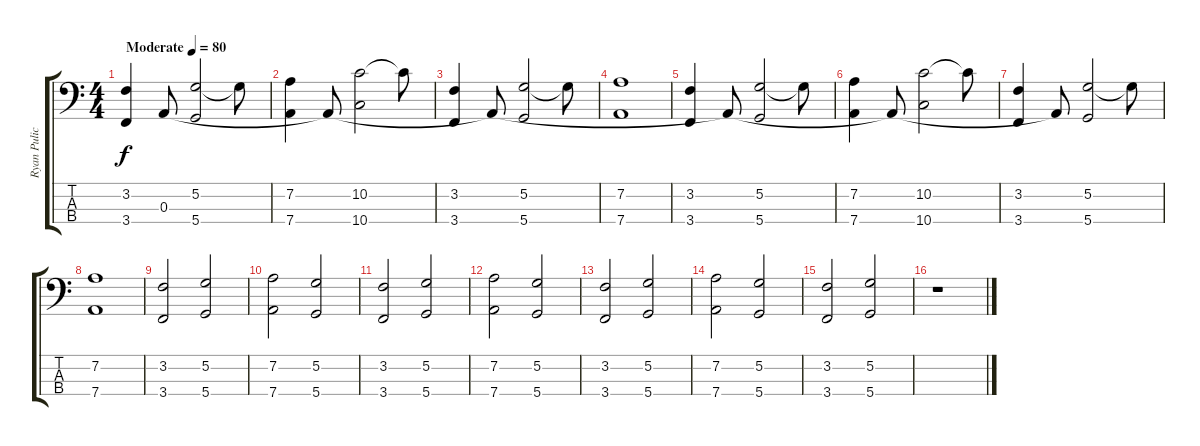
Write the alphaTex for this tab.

\track ("Ryan Pulice" "Ryan Pulic") {instrument electricbassfinger}
\staff {score tabs}
\tuning (G2 D2 A1 D1) {hide}
\ts (4 4)
\tempo (80 "Moderate")
\clef f4
\ks c
(3.2 3.4).4{dy f instrument electricbassfinger} 0.3.8 (5.2 5.4).2 5.2{t}.8 |
(7.2 7.4).4 0.3{t}.8 (10.2 10.4).2 10.2{t}.8 |
(3.2 3.4).4 0.3{t}.8 (5.2 5.4).2 5.2{t}.8 |
(7.2 7.4).1 |
(3.2 3.4).4 0.3{t}.8 (5.2 5.4).2 5.2{t}.8 |
(7.2 7.4).4 0.3{t}.8 (10.2 10.4).2 10.2{t}.8 |
(3.2 3.4).4 0.3{t}.8 (5.2 5.4).2 5.2{t}.8 |
(7.2 7.4).1 |
(3.2 3.4).2 (5.2 5.4).2 |
(7.2 7.4).2 (5.2 5.4).2 |
(3.2 3.4).2 (5.2 5.4).2 |
(7.2 7.4).2 (5.2 5.4).2 |
(3.2 3.4).2 (5.2 5.4).2 |
(7.2 7.4).2 (5.2 5.4).2 |
(3.2 3.4).2 (5.2 5.4).2 |
r.1
